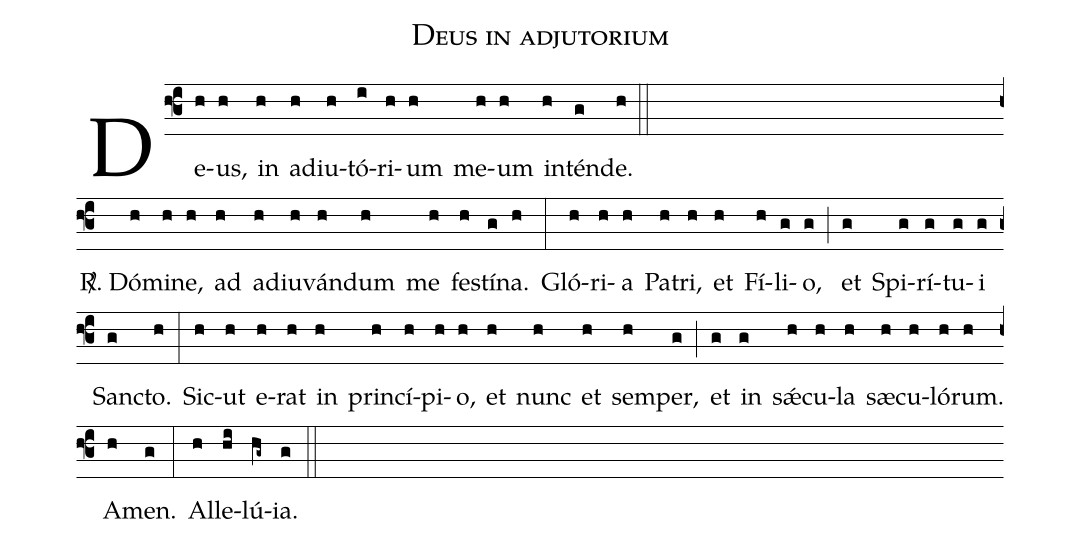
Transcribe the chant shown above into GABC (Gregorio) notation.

name: Deus in adjutorium;
%%
(f3) De(h)us,(h) in(h) ad(h)iu(h)tó(i)ri(h)um(h) me(h)um(h) in(h)tén(g)de.(h) (::)
(Z)
<sp>R/</sp>. Dó(h)mi(h)ne,(h) ad(h) ad(h)iu(h)ván(h)dum(h) me(h) fe(h)stí(g)na.(h) (:)

Gló(h)ri(h)a(h) Pa(h)tri,(h) et(h) Fí(h)li(g)o,(g) (;) et(g) Spi(g)rí(g)tu(g)i(g) Sanc(g)to.(h) (:) Sic(h)ut(h) e(h)rat(h) in(h) prin(h)cí(h)pi(h)o,(h) et(h) nunc(h) et(h) sem(h)per,(g) (;) et(g) in(g) sǽ(h)cu(h)la(h) sæ(h)cu(h)ló(h)rum.(h) A(h)men.(g) (:) Al(h)le(hi)lú(hg~)ia.(g) (::)
